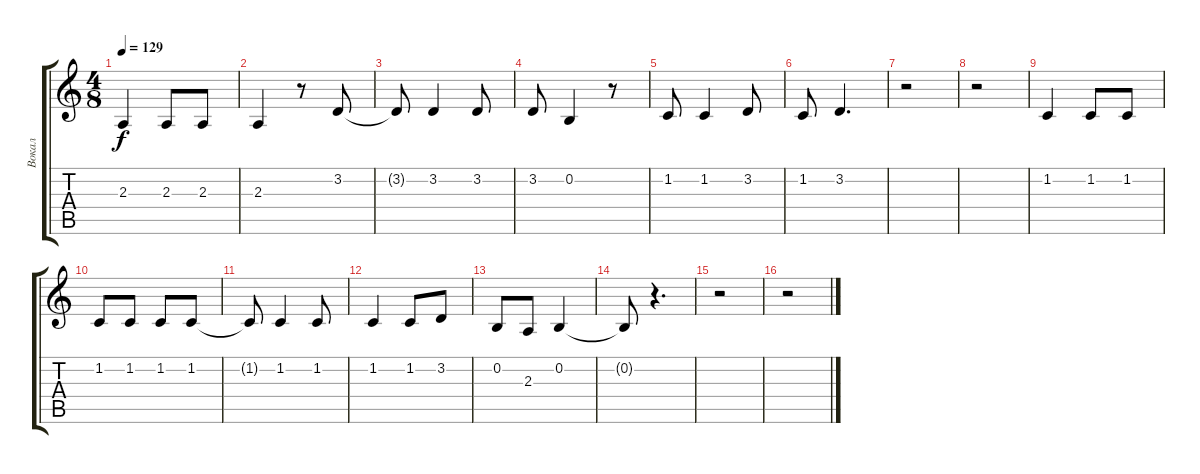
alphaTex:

\track ("Вокал" "Вокал") {instrument fx5brightness}
\staff {score tabs}
\tuning (E4 B3 G3 D3 A2 E2) {hide}
\ts (4 8)
\tempo 129
\clef g2
\ks c
2.3.4{dy f} 2.3.8 2.3.8 |
2.3.4 r.8 3.2.8 |
3.2{t}.8 3.2.4 3.2.8 |
3.2.8 0.2.4 r.8 |
1.2.8 1.2.4 3.2.8 |
1.2.8 3.2.4{d} |
r.2 |
r.2 |
1.2.4 1.2.8 1.2.8 |
1.2.8 1.2.8 1.2.8 1.2.8 |
1.2{t}.8 1.2.4 1.2.8 |
1.2.4 1.2.8 3.2.8 |
0.2.8 2.3.8 0.2.4 |
0.2{t}.8 r.4{d} |
r.2 |
r.2
